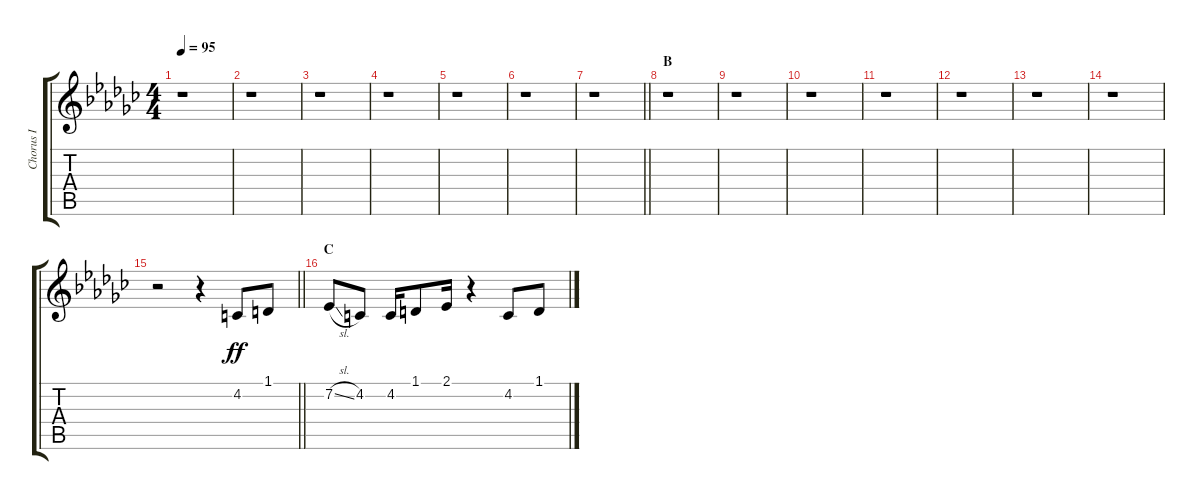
\track ("Chorus I" "Chorus I") {instrument voiceoohs}
\staff {score tabs}
\tuning (Db4 Ab3 E3 B2 Gb2 B1) {hide}
\ts (4 4)
\tempo 95
\clef g2
\ks gb
r.1{dy ff} |
r.1 |
r.1 |
r.1 |
r.1 |
r.1 |
\barLineRight lightlight
r.1 |
\section ("" "B")
r.1 |
r.1 |
r.1 |
r.1 |
r.1 |
r.1 |
r.1 |
\barLineRight lightlight
r.2 r.4 4.2.8 1.1.8 |
\section ("" "C")
7.2{sl}.8 4.2.8 4.2.16 1.1.8 2.1.16 r.4 4.2.8 1.1.8
